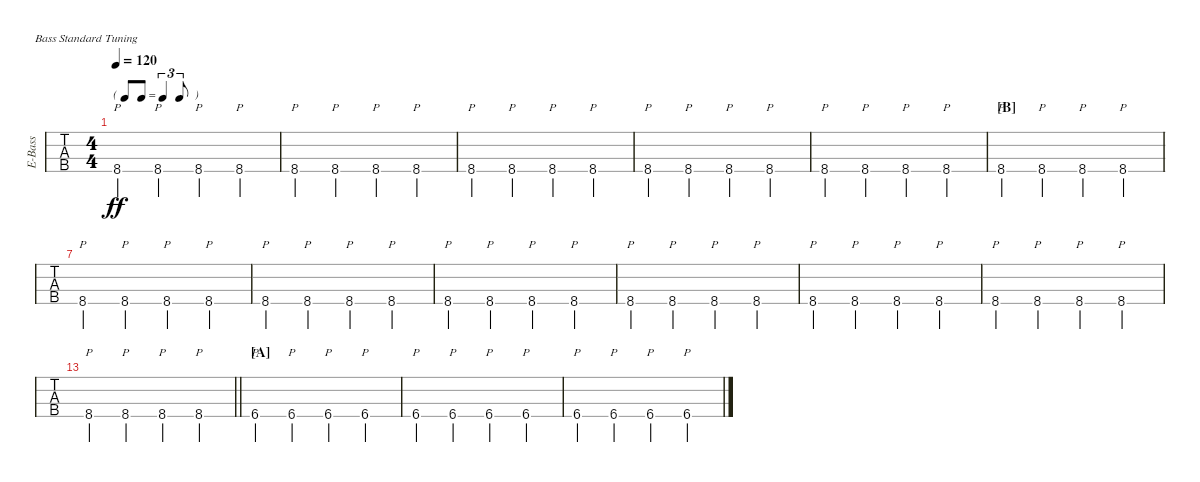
\bracketExtendMode nobrackets
\otherSystemsTrackNameOrientation horizontal
\defaultBarNumberDisplay FirstOfSystem
\track ("Bass 1" "E-Bass") {instrument electricbasspick}
\staff {tabs}
\tuning (G2 D2 A1 E1)
\ts (4 4)
\tf triplet8th
\tempo 120
\clef f4
\scale
0.248062
\ks cminor
8.4.4{p dy ff} 8.4.4{p} 8.4.4{p} 8.4.4{p} |
8.4.4{p} 8.4.4{p} 8.4.4{p} 8.4.4{p} |
8.4.4{p} 8.4.4{p} 8.4.4{p} 8.4.4{p} |
8.4.4{p} 8.4.4{p} 8.4.4{p} 8.4.4{p} |
8.4.4{p} 8.4.4{p} 8.4.4{p} 8.4.4{p} |
\section ("B" "")
8.4.4{p} 8.4.4{p} 8.4.4{p} 8.4.4{p} |
8.4.4{p} 8.4.4{p} 8.4.4{p} 8.4.4{p} |
8.4.4{p} 8.4.4{p} 8.4.4{p} 8.4.4{p} |
8.4.4{p} 8.4.4{p} 8.4.4{p} 8.4.4{p} |
\scale
0.25 8.4.4{p} 8.4.4{p} 8.4.4{p} 8.4.4{p} |
\scale
0.25 8.4.4{p} 8.4.4{p} 8.4.4{p} 8.4.4{p} |
\scale
0.25 8.4.4{p} 8.4.4{p} 8.4.4{p} 8.4.4{p} |
\scale
0.25
\barLineRight lightlight
8.4.4{p} 8.4.4{p} 8.4.4{p} 8.4.4{p} |
\section ("A" "")
\scale
0.25 6.4.4{p} 6.4.4{p} 6.4.4{p} 6.4.4{p} |
6.4.4{p} 6.4.4{p} 6.4.4{p} 6.4.4{p} |
6.4.4{p} 6.4.4{p} 6.4.4{p} 6.4.4{p}
